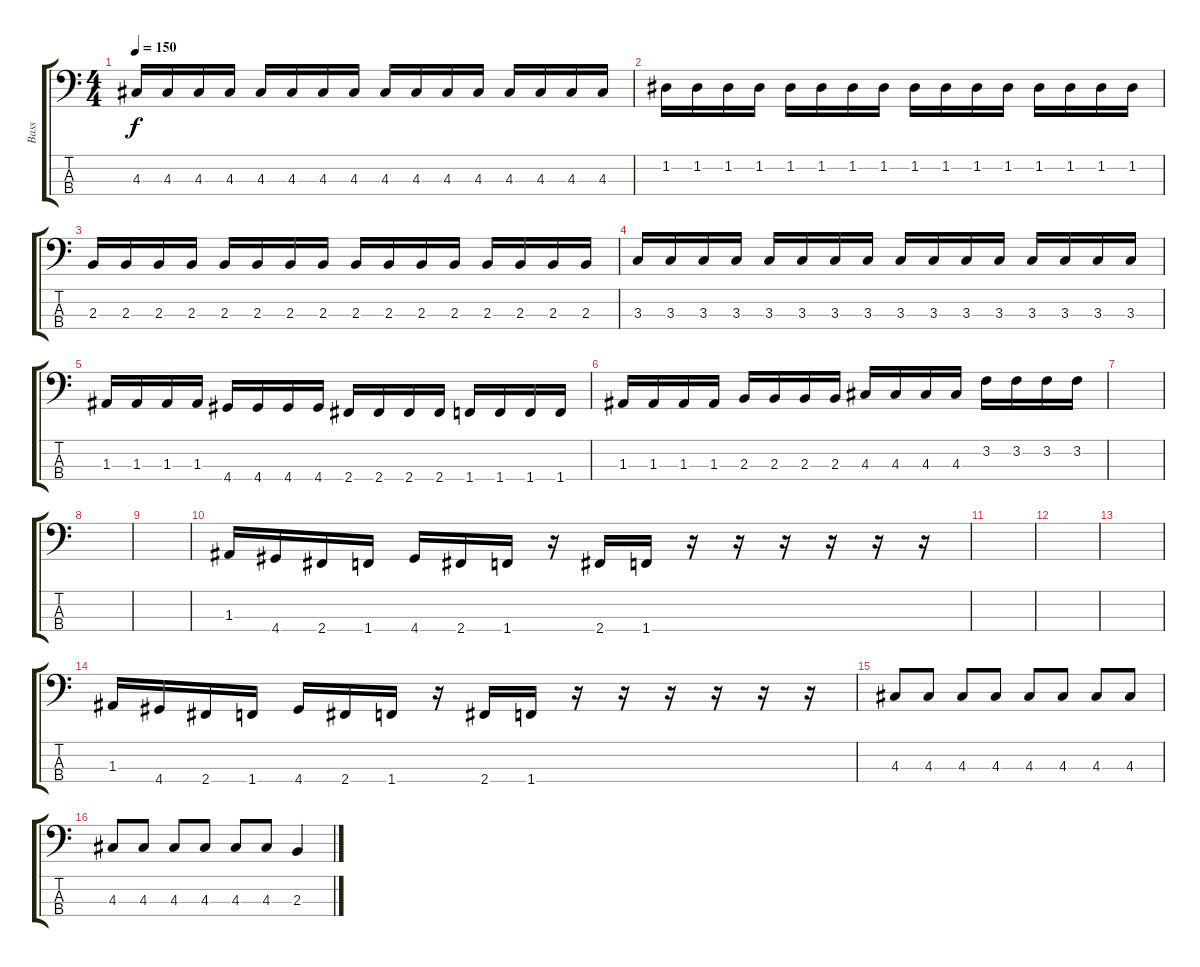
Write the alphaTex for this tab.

\track ("Bass" "Bass") {instrument electricbassfinger}
\staff {score tabs}
\tuning (G2 D2 A1 E1) {hide}
\ts (4 4)
\tempo 150
\clef f4
\ks c
4.3.16{dy f} 4.3.16 4.3.16 4.3.16 4.3.16 4.3.16 4.3.16 4.3.16 4.3.16 4.3.16 4.3.16 4.3.16 4.3.16 4.3.16 4.3.16 4.3.16 |
1.2.16 1.2.16 1.2.16 1.2.16 1.2.16 1.2.16 1.2.16 1.2.16 1.2.16 1.2.16 1.2.16 1.2.16 1.2.16 1.2.16 1.2.16 1.2.16 |
2.3.16 2.3.16 2.3.16 2.3.16 2.3.16 2.3.16 2.3.16 2.3.16 2.3.16 2.3.16 2.3.16 2.3.16 2.3.16 2.3.16 2.3.16 2.3.16 |
3.3.16 3.3.16 3.3.16 3.3.16 3.3.16 3.3.16 3.3.16 3.3.16 3.3.16 3.3.16 3.3.16 3.3.16 3.3.16 3.3.16 3.3.16 3.3.16 |
1.3.16 1.3.16 1.3.16 1.3.16 4.4.16 4.4.16 4.4.16 4.4.16 2.4.16 2.4.16 2.4.16 2.4.16 1.4.16 1.4.16 1.4.16 1.4.16 |
1.3.16 1.3.16 1.3.16 1.3.16 2.3.16 2.3.16 2.3.16 2.3.16 4.3.16 4.3.16 4.3.16 4.3.16 3.2.16 3.2.16 3.2.16 3.2.16 |
|
|
|
1.3.16 4.4.16 2.4.16 1.4.16 4.4.16 2.4.16 1.4.16 r.16 2.4.16 1.4.16 r.16 r.16 r.16 r.16 r.16 r.16 |
|
|
|
1.3.16 4.4.16 2.4.16 1.4.16 4.4.16 2.4.16 1.4.16 r.16 2.4.16 1.4.16 r.16 r.16 r.16 r.16 r.16 r.16 |
4.3.8 4.3.8 4.3.8 4.3.8 4.3.8 4.3.8 4.3.8 4.3.8 |
4.3.8 4.3.8 4.3.8 4.3.8 4.3.8 4.3.8 2.3.4
